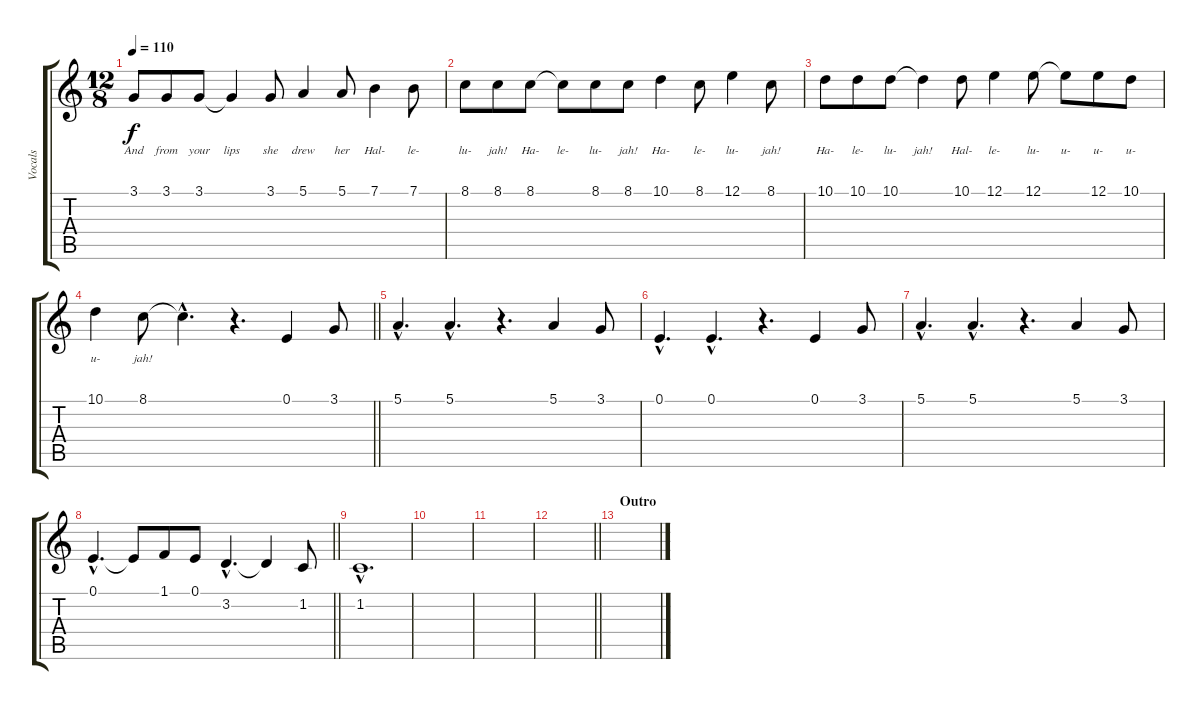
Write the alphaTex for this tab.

\track ("Vocals" "Vocals") {instrument vibraphone}
\staff {score tabs}
\tuning (E4 B3 G3 D3 A2 E2) {hide}
\ts (12 8)
\tempo 110
\clef g2
\ks c
3.1.8{lyrics (0 "And") lyrics (1 "") lyrics (2 "") lyrics (3 "") lyrics (4 "") dy f} 3.1.8{lyrics (0 "from") lyrics (1 "") lyrics (2 "") lyrics (3 "") lyrics (4 "")} 3.1.8{lyrics (0 "your") lyrics (1 "") lyrics (2 "") lyrics (3 "") lyrics (4 "")} 3.1{t}.4{lyrics (0 "lips") lyrics (1 "") lyrics (2 "") lyrics (3 "") lyrics (4 "")} 3.1.8{lyrics (0 "she") lyrics (1 "") lyrics (2 "") lyrics (3 "") lyrics (4 "")} 5.1.4{lyrics (0 "drew") lyrics (1 "") lyrics (2 "") lyrics (3 "") lyrics (4 "")} 5.1.8{lyrics (0 "her") lyrics (1 "") lyrics (2 "") lyrics (3 "") lyrics (4 "")} 7.1.4{lyrics (0 "Hal-") lyrics (1 "") lyrics (2 "") lyrics (3 "") lyrics (4 "")} 7.1.8{lyrics (0 "le-") lyrics (1 "") lyrics (2 "") lyrics (3 "") lyrics (4 "")} |
8.1.8{lyrics (0 "lu-") lyrics (1 "") lyrics (2 "") lyrics (3 "") lyrics (4 "")} 8.1.8{lyrics (0 "jah!") lyrics (1 "") lyrics (2 "") lyrics (3 "") lyrics (4 "")} 8.1.8{lyrics (0 "Ha-") lyrics (1 "") lyrics (2 "") lyrics (3 "") lyrics (4 "")} 8.1{t}.8{lyrics (0 "le-") lyrics (1 "") lyrics (2 "") lyrics (3 "") lyrics (4 "")} 8.1.8{lyrics (0 "lu-") lyrics (1 "") lyrics (2 "") lyrics (3 "") lyrics (4 "")} 8.1.8{lyrics (0 "jah!") lyrics (1 "") lyrics (2 "") lyrics (3 "") lyrics (4 "")} 10.1.4{lyrics (0 "Ha-") lyrics (1 "") lyrics (2 "") lyrics (3 "") lyrics (4 "")} 8.1.8{lyrics (0 "le-") lyrics (1 "") lyrics (2 "") lyrics (3 "") lyrics (4 "")} 12.1.4{lyrics (0 "lu-") lyrics (1 "") lyrics (2 "") lyrics (3 "") lyrics (4 "")} 8.1.8{lyrics (0 "jah!") lyrics (1 "") lyrics (2 "") lyrics (3 "") lyrics (4 "")} |
10.1.8{lyrics (0 "Ha-") lyrics (1 "") lyrics (2 "") lyrics (3 "") lyrics (4 "")} 10.1.8{lyrics (0 "le-") lyrics (1 "") lyrics (2 "") lyrics (3 "") lyrics (4 "")} 10.1.8{lyrics (0 "lu-") lyrics (1 "") lyrics (2 "") lyrics (3 "") lyrics (4 "")} 10.1{t}.4{lyrics (0 "jah!") lyrics (1 "") lyrics (2 "") lyrics (3 "") lyrics (4 "")} 10.1.8{lyrics (0 "Hal-") lyrics (1 "") lyrics (2 "") lyrics (3 "") lyrics (4 "")} 12.1.4{lyrics (0 "le-") lyrics (1 "") lyrics (2 "") lyrics (3 "") lyrics (4 "")} 12.1.8{lyrics (0 "lu-") lyrics (1 "") lyrics (2 "") lyrics (3 "") lyrics (4 "")} 12.1{t}.8{lyrics (0 "u-") lyrics (1 "") lyrics (2 "") lyrics (3 "") lyrics (4 "")} 12.1.8{lyrics (0 "u-") lyrics (1 "") lyrics (2 "") lyrics (3 "") lyrics (4 "")} 10.1.8{lyrics (0 "u-") lyrics (1 "") lyrics (2 "") lyrics (3 "") lyrics (4 "")} |
\barLineRight lightlight
10.1.4{lyrics (0 "u-") lyrics (1 "") lyrics (2 "") lyrics (3 "") lyrics (4 "")} 8.1.8{lyrics (0 "jah!") lyrics (1 "") lyrics (2 "") lyrics (3 "") lyrics (4 "")} 8.1{hac t}.4{d} r.4{d} 0.1.4 3.1.8 |
5.1{hac}.4{d} 5.1{hac}.4{d} r.4{d} 5.1.4 3.1.8 |
0.1{hac}.4{d} 0.1{hac}.4{d} r.4{d} 0.1.4 3.1.8 |
5.1{hac}.4{d} 5.1{hac}.4{d} r.4{d} 5.1.4 3.1.8 |
\barLineRight lightlight
0.1{hac}.4{d} 0.1{t}.8 1.1.8 0.1.8 3.2{hac}.4{d} 3.2{t}.4 1.2.8 |
1.2{hac}.1{d} |
|
|
\barLineRight lightlight
|
\section ("" "Outro")
